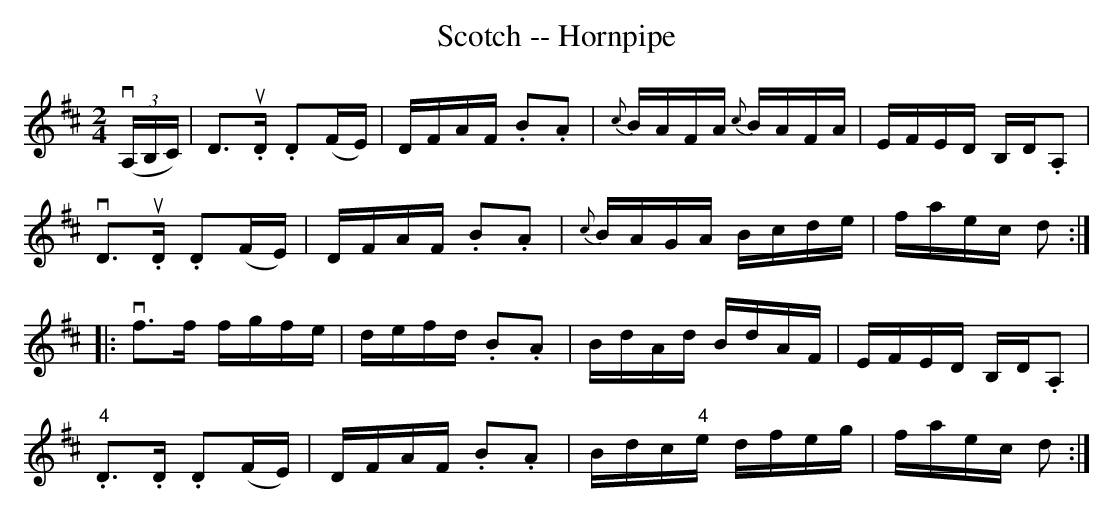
X:1
T:Scotch -- Hornpipe
M:2/4
L:1/16
K:D
((3vA,B,C)|kD3.uD .D2(FE)|DFAF .B2.A2|{c}BAFA {c}BAFA|EFED B,D.A,2|
vkD3.uD .D2(FE)|DFAF .B2.A2|{c}BAGA Bcde|faec d2:|
|:vkf3f fgfe|defd .B2.A2|BdAd BdAF|EFED B,D.A,2|
"4".kD3.D .D2(FE)|DFAF .B2.A2|Bdc"4"e dfeg|faec d2:|
